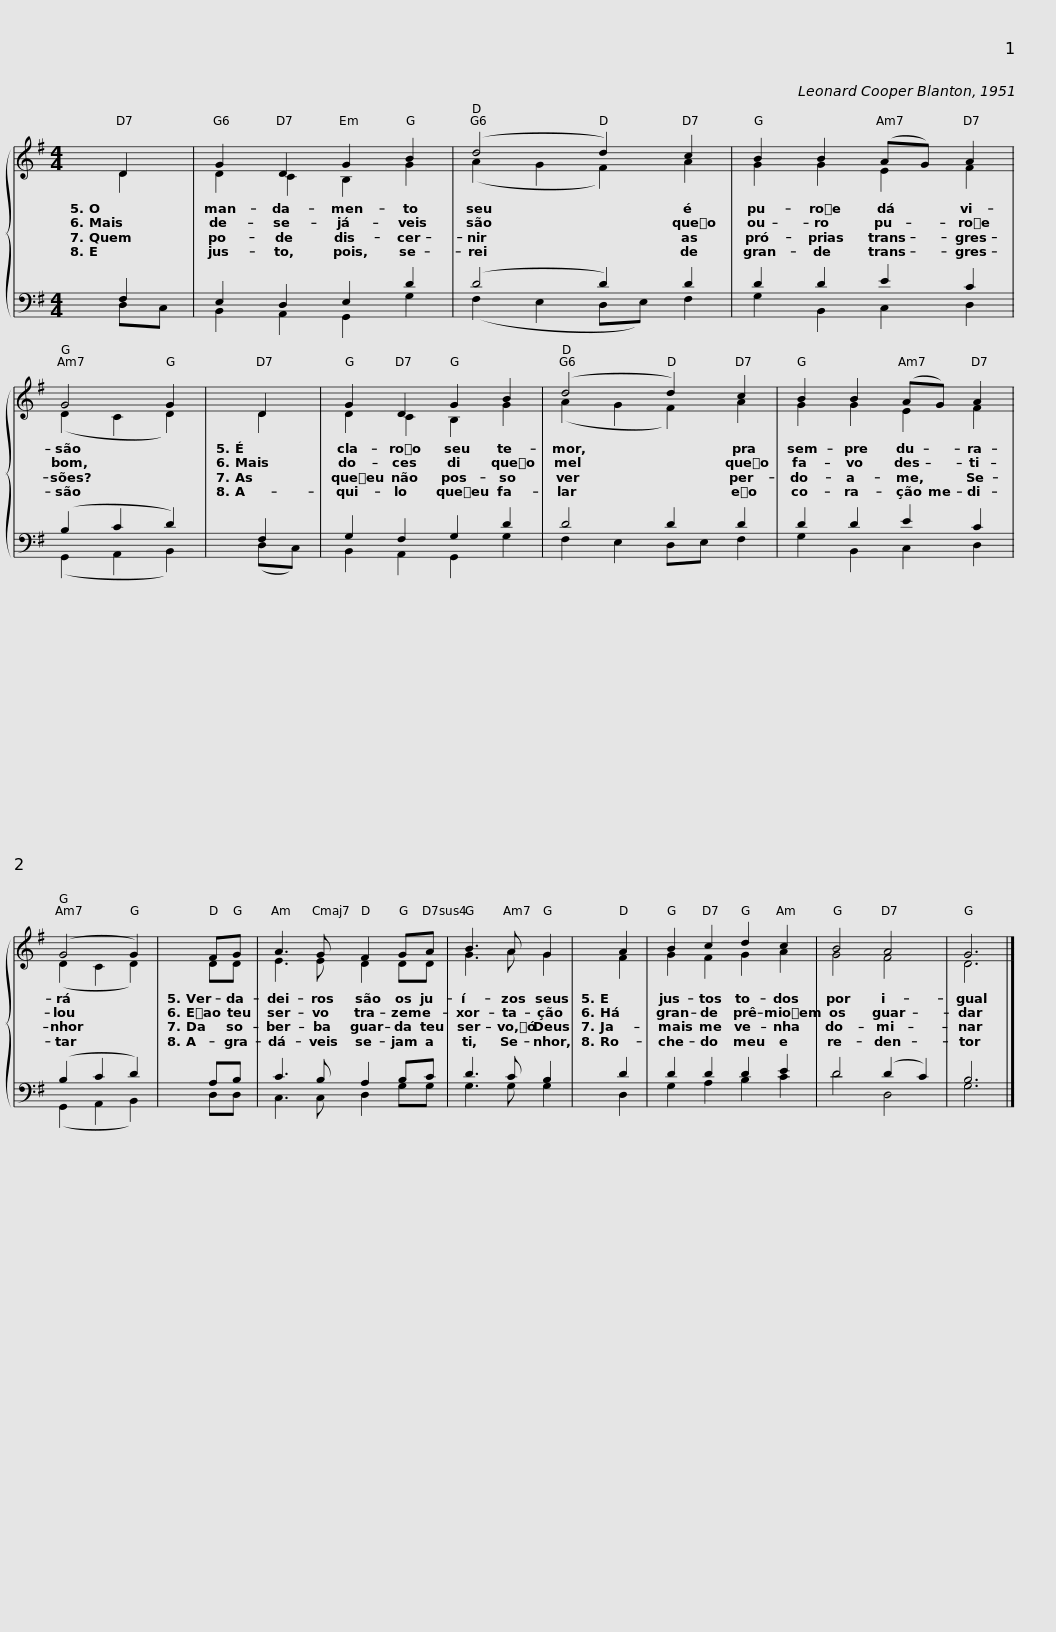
X:1
%%score { ( 1 2 ) | ( 3 4 ) }
L:1/8
M:4/4
I:linebreak $
K:G
V:1 treble
V:2 treble
V:3 bass
V:4 bass
V:1
 D2 | G2 D2 G2 B2 | (d4 d2) c2 | B2 B2 (AG) A2 | G4 G2 |$ %5
 D2 | G2 D2 G2 B2 | (d4 d2) c2 | B2 B2 (AG) A2 | (G4 G2) |$ %10
 FG | A3 G F2 GA | B3 A G2 |$ A2 | B2 c2 d2 c2 | %15
 B4 A4 | G6 |] %17
V:2
 D2 | D2 C2 B,2 G2 | (A2 G2 F2) A2 | G2 G2 E2 F2 | (D2 C2 D2) |$ %5
 D2 | D2 C2 B,2 G2 | (A2 G2 F2) A2 | G2 G2 E2 F2 | (D2 C2 D2) |$ %10
 DD | E3 E D2 DD | G3 A G2 |$ F2 | G2 F2 G2 A2 | %15
 G4 F4 | D6 |] %17
V:3
 F,2 | E,2 D,2 E,2 D2 | (D4 D2) D2 | D2 D2 E2 C2 | (B,2 C2 D2) |$ %5
 F,2 | G,2 F,2 G,2 D2 | D4 D2 D2 | D2 D2 E2 C2 | (B,2 C2 D2) |$ %10
 A,B, | C3 B, A,2 B,C | D3 C B,2 |$ D2 | D2 D2 D2 E2 | %15
 D4 (D2 C2) | B,6 |] %17
V:4
 D,C, | B,,2 A,,2 G,,2 G,2 | (F,2 E,2 D,E,) F,2 | G,2 B,,2 C,2 D,2 | (G,,2 A,,2 B,,2) |$ %5
 (D,C,) | B,,2 A,,2 G,,2 G,2 | F,2 E,2 D,E, F,2 | G,2 B,,2 C,2 D,2 | (G,,2 A,,2 B,,2) |$ %10
 D,D, | C,3 C, D,2 G,G, | G,3 G, G,2 |$ D,2 | G,2 A,2 B,2 C2 | %15
 D4 D,4 | G,6 |] %17
